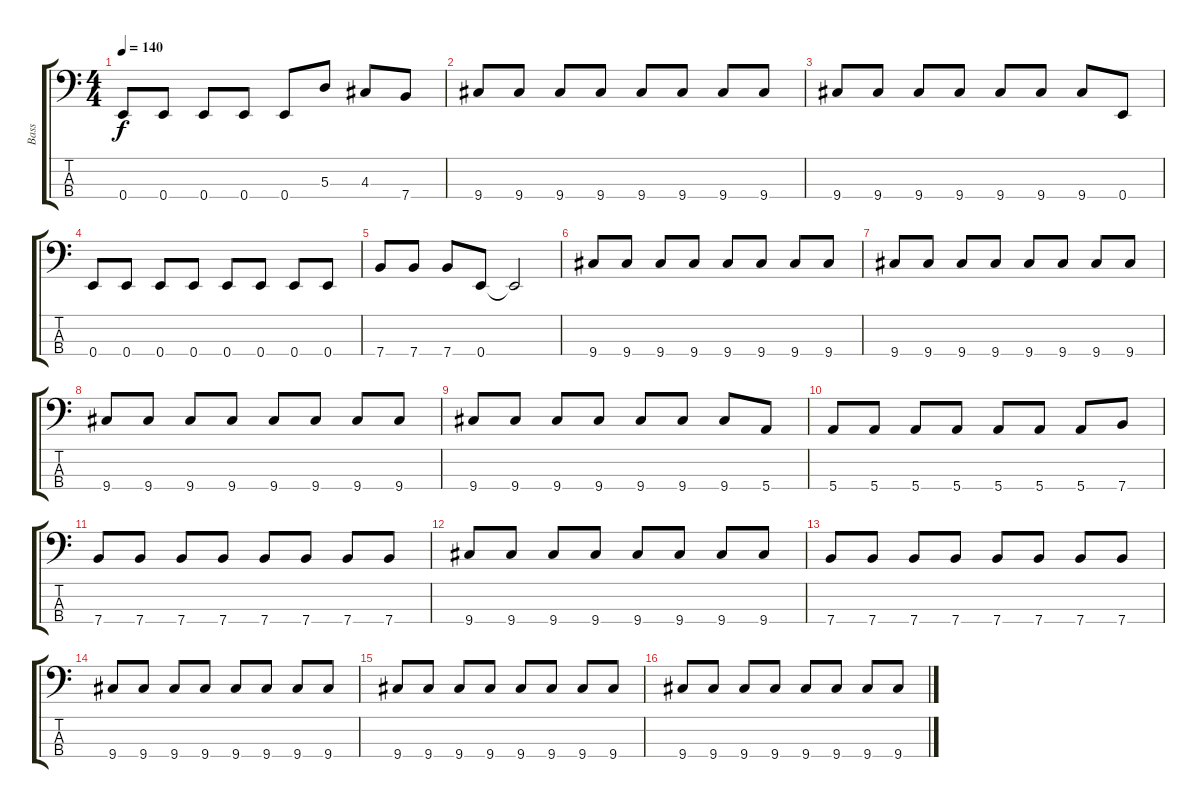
\track ("Bass" "Bass") {instrument electricbassfinger}
\staff {score tabs}
\tuning (G2 D2 A1 E1) {hide}
\ts (4 4)
\tempo 140
\clef f4
\ks c
0.4.8{dy f} 0.4.8 0.4.8 0.4.8 0.4.8 5.3.8 4.3.8 7.4.8 |
9.4.8 9.4.8 9.4.8 9.4.8 9.4.8 9.4.8 9.4.8 9.4.8 |
9.4.8 9.4.8 9.4.8 9.4.8 9.4.8 9.4.8 9.4.8 0.4.8 |
0.4.8 0.4.8 0.4.8 0.4.8 0.4.8 0.4.8 0.4.8 0.4.8 |
7.4.8 7.4.8 7.4.8 0.4.8 0.4{t}.2 |
9.4.8 9.4.8 9.4.8 9.4.8 9.4.8 9.4.8 9.4.8 9.4.8 |
9.4.8 9.4.8 9.4.8 9.4.8 9.4.8 9.4.8 9.4.8 9.4.8 |
9.4.8 9.4.8 9.4.8 9.4.8 9.4.8 9.4.8 9.4.8 9.4.8 |
9.4.8 9.4.8 9.4.8 9.4.8 9.4.8 9.4.8 9.4.8 5.4.8 |
5.4.8 5.4.8 5.4.8 5.4.8 5.4.8 5.4.8 5.4.8 7.4.8 |
7.4.8 7.4.8 7.4.8 7.4.8 7.4.8 7.4.8 7.4.8 7.4.8 |
9.4.8 9.4.8 9.4.8 9.4.8 9.4.8 9.4.8 9.4.8 9.4.8 |
7.4.8 7.4.8 7.4.8 7.4.8 7.4.8 7.4.8 7.4.8 7.4.8 |
9.4.8 9.4.8 9.4.8 9.4.8 9.4.8 9.4.8 9.4.8 9.4.8 |
9.4.8 9.4.8 9.4.8 9.4.8 9.4.8 9.4.8 9.4.8 9.4.8 |
9.4.8 9.4.8 9.4.8 9.4.8 9.4.8 9.4.8 9.4.8 9.4.8
